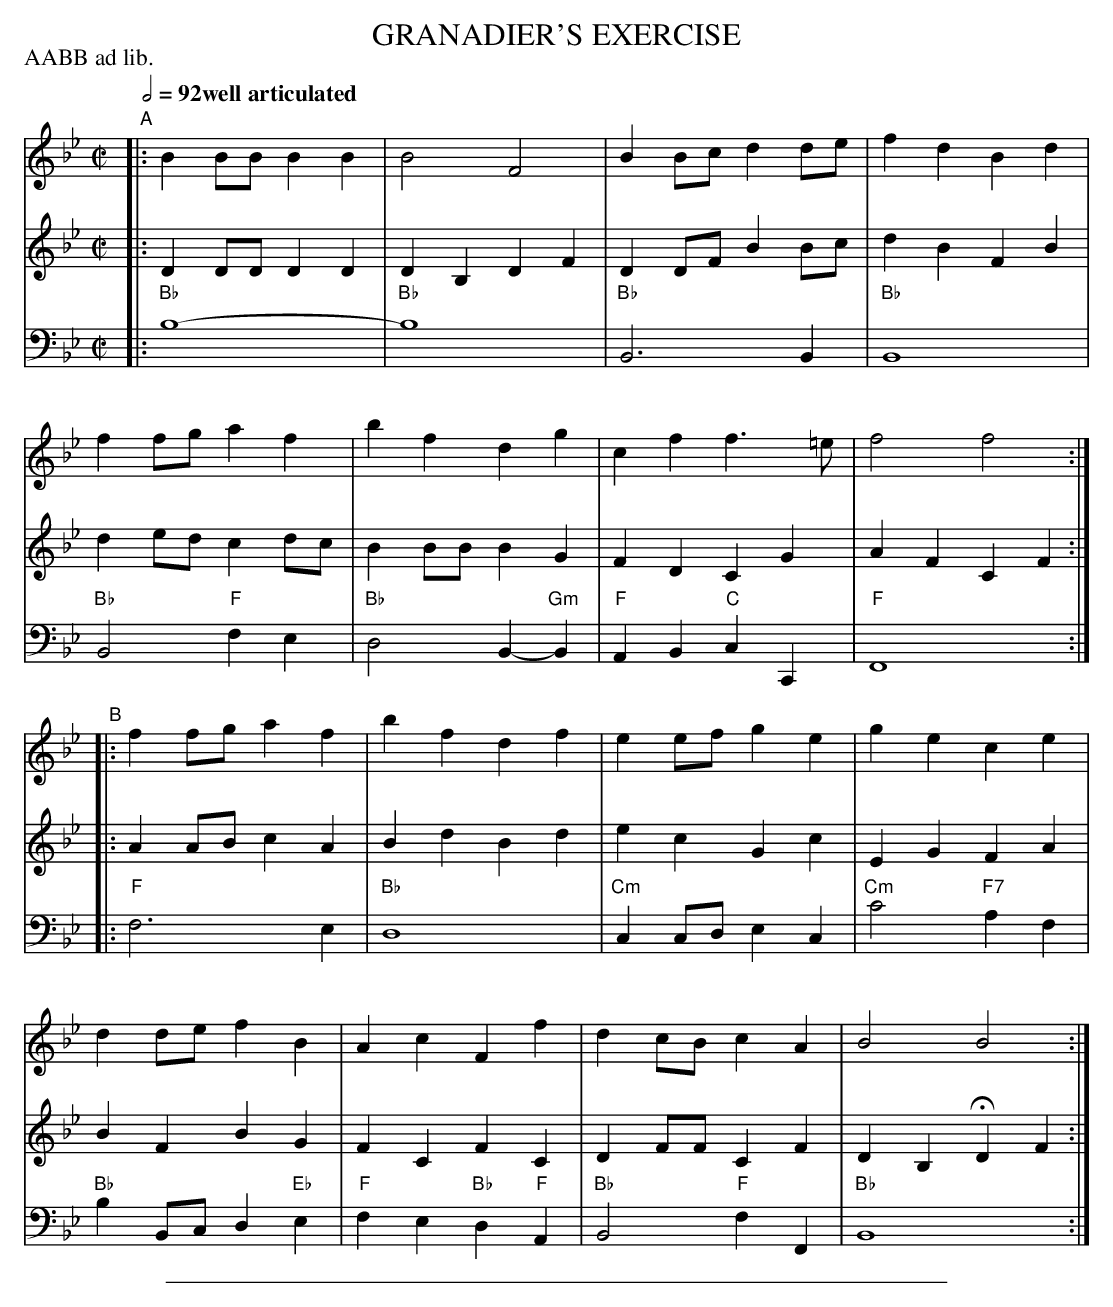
X:1
T: GRANADIER'S EXERCISE
M: C|
L: 1/8
P: AABB ad lib.
Q: 1/2=92 "well articulated"
K: Bb
V: 1
"A"|: B2BB B2B2 | B4   F4   | B2Bc d2de | f2d2 B2d2 |
      f2fg a2f2 | b2f2 d2g2 | c2f2 f3=e | f4   f4  :|
"B"|: f2fg a2f2 | b2f2 d2f2 | e2ef g2e2 | g2e2 c2e2 |
      d2de f2B2 | A2c2 F2f2 | d2cB c2A2 | B4   B4  :|
V: 2
|: D2DD D2D2 | D2B,2 D2F2 | D2DF B2Bc | d2B2  F2B2  |
   d2ed c2dc | B2BB  B2G2 | F2D2 C2G2 | A2F2  C2F2 :|
|: A2AB c2A2 | B2d2  B2d2 | e2c2 G2c2 | E2G2  F2A2  |
   B2F2 B2G2 | F2C2  F2C2 | D2FF C2F2 | D2B,2 HD2F2 :|
V: 3 clef=bass middle=d
|:"Bb"b8-           | "Bb"b8              | "Bb"B6        B2 | "Bb"B8  |
  "Bb"B4    "F"f2e2 | "Bb"d4    B2-"Gm"B2 |  "F"A2B2 "C"c2C2 |  "F"F8 :|
|: "F"f6         e2 | "Bb"d8              | "Cm"c2cd    e2c2 | "Cm"c'4 "F7"a2f2 |
  "Bb"b2Bc d2"Eb"e2 | "F"f2e2 "Bb"d2"F"A2 | "Bb"B4   "F"f2F2 | "Bb"B8 :|
